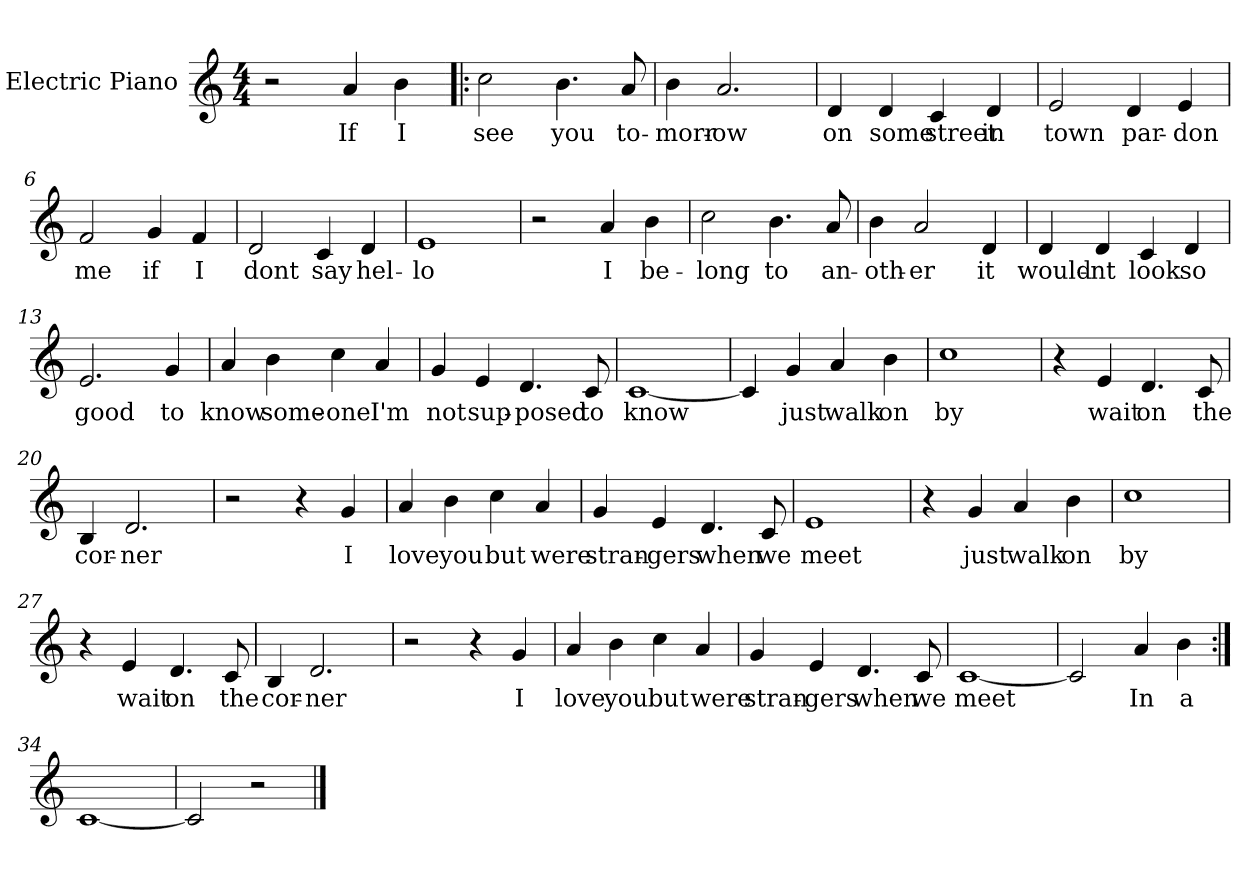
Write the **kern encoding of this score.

**kern	**text
*part1	*part1
*staff1	*staff1
*I"Electric Piano	*
*I'E.Pno	*
*clefG2	*
*k[]	*
*C:	*
*M4/4	*
=1	=1
2r	.
4a/	If
4b\	I
=2!|:	=2!|:
2cc\	see
4.b\	you
8a/	to-
=3	=3
4b\	-morr-
2.a/	-ow
=4	=4
4d/	on
4d/	some
4c/	street
4d/	in
=5	=5
2e/	town
4d/	par-
4e/	-don
!!LO:LB:g=z
=6	=6
2f/	me
4g/	if
4f/	I
=7	=7
2d/	dont
4c/	say
4d/	hel-
=8	=8
1e	-lo
=9	=9
2r	.
4a/	I
4b\	be-
=10	=10
2cc\	-long
4.b\	to
8a/	an-
=11	=11
4b\	-oth-
2a/	-er
4d/	it
!!LO:LB:g=z
=12	=12
4d/	would-
4d/	-nt
4c/	look
4d/	so
=13	=13
2.e/	good
4g/	to
=14	=14
4a/	know
4b\	some-
4cc\	-one
4a/	I'm
=15	=15
4g/	not
4e/	sup-
4.d/	-posed
8c/	to
=16	=16
[1c	know
!!LO:LB:g=z
=17	=17
4c/]	.
4g/	just
4a/	walk
4b\	on
=18	=18
1cc	by
=19	=19
4r	.
4e/	wait
4.d/	on
8c/	the
=20	=20
4B/	cor-
2.d/	-ner
=21	=21
2r	.
4r	.
4g/	I
=22	=22
4a/	love
4b\	you
4cc\	but
4a/	were
!!LO:LB:g=z
=23	=23
4g/	stran-
4e/	-gers
4.d/	when
8c/	we
=24	=24
1e	meet
=25	=25
4r	.
4g/	just
4a/	walk
4b\	on
=26	=26
1cc	by
=27	=27
4r	.
4e/	wait
4.d/	on
8c/	the
=28	=28
4B/	cor-
2.d/	-ner
!!LO:LB:g=z
=29	=29
2r	.
4r	.
4g/	I
=30	=30
4a/	love
4b\	you
4cc\	but
4a/	were
=31	=31
4g/	stran-
4e/	-gers
4.d/	when
8c/	we
=32	=32
[1c	meet
=33	=33
2c/]	.
4a/	In
4b\	a
=34:|!	=34:|!
[1c	.
=35	=35
2c/]	.
2r	.
==	==
*-	*-
